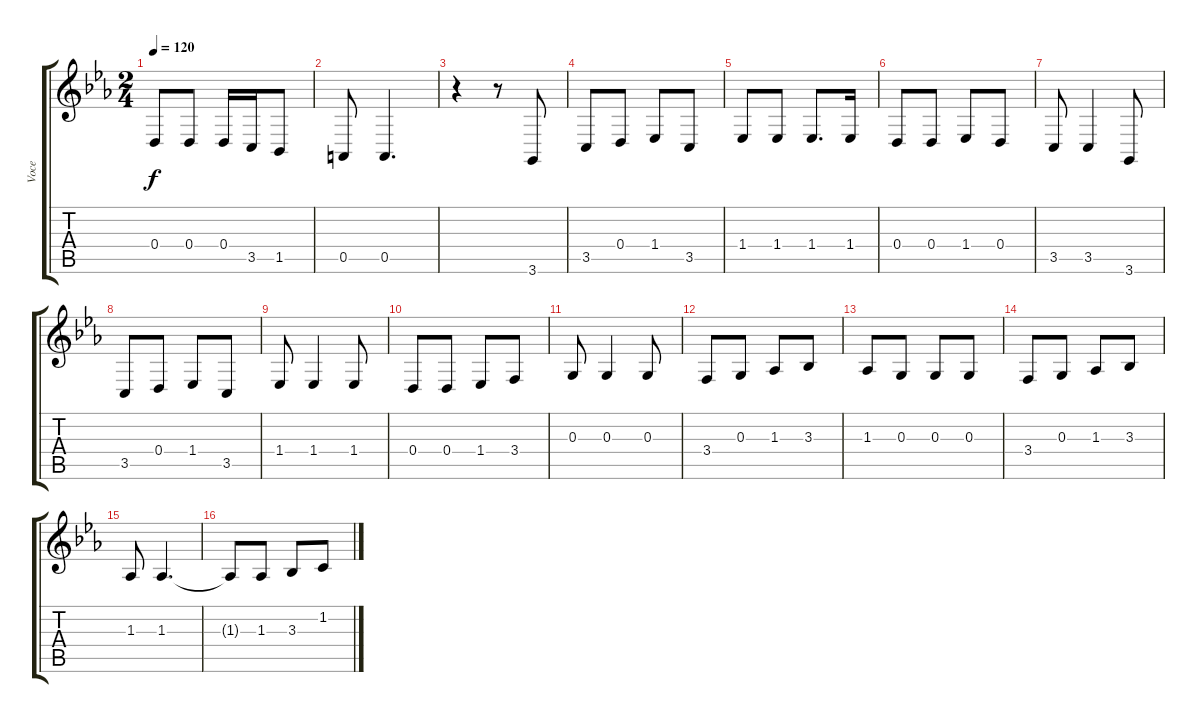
\track ("Voce" "Voce") {instrument lead2sawtooth}
\staff {score tabs}
\tuning (E4 B3 G3 D3 A2 E2) {hide}
\ts (2 4)
\tempo 120
\clef g2
\ks eb
0.4{t}.8{dy f} 0.4.8 0.4.16 3.5.16 1.5.8 |
0.5.8 0.5.4{d} |
r.4 r.8 3.6.8 |
3.5.8 0.4.8 1.4.8 3.5.8 |
1.4.8 1.4.8 1.4.8{d} 1.4.16 |
0.4.8 0.4.8 1.4.8 0.4.8 |
3.5.8 3.5.4 3.6.8 |
3.5.8 0.4.8 1.4.8 3.5.8 |
1.4.8 1.4.4 1.4.8 |
0.4.8 0.4.8 1.4.8 3.4.8 |
0.3.8 0.3.4 0.3.8 |
3.4.8 0.3.8 1.3.8 3.3.8 |
1.3.8 0.3.8 0.3.8 0.3.8 |
3.4.8 0.3.8 1.3.8 3.3.8 |
1.3.8 1.3.4{d} |
1.3{t}.8 1.3.8 3.3.8 1.2.8
